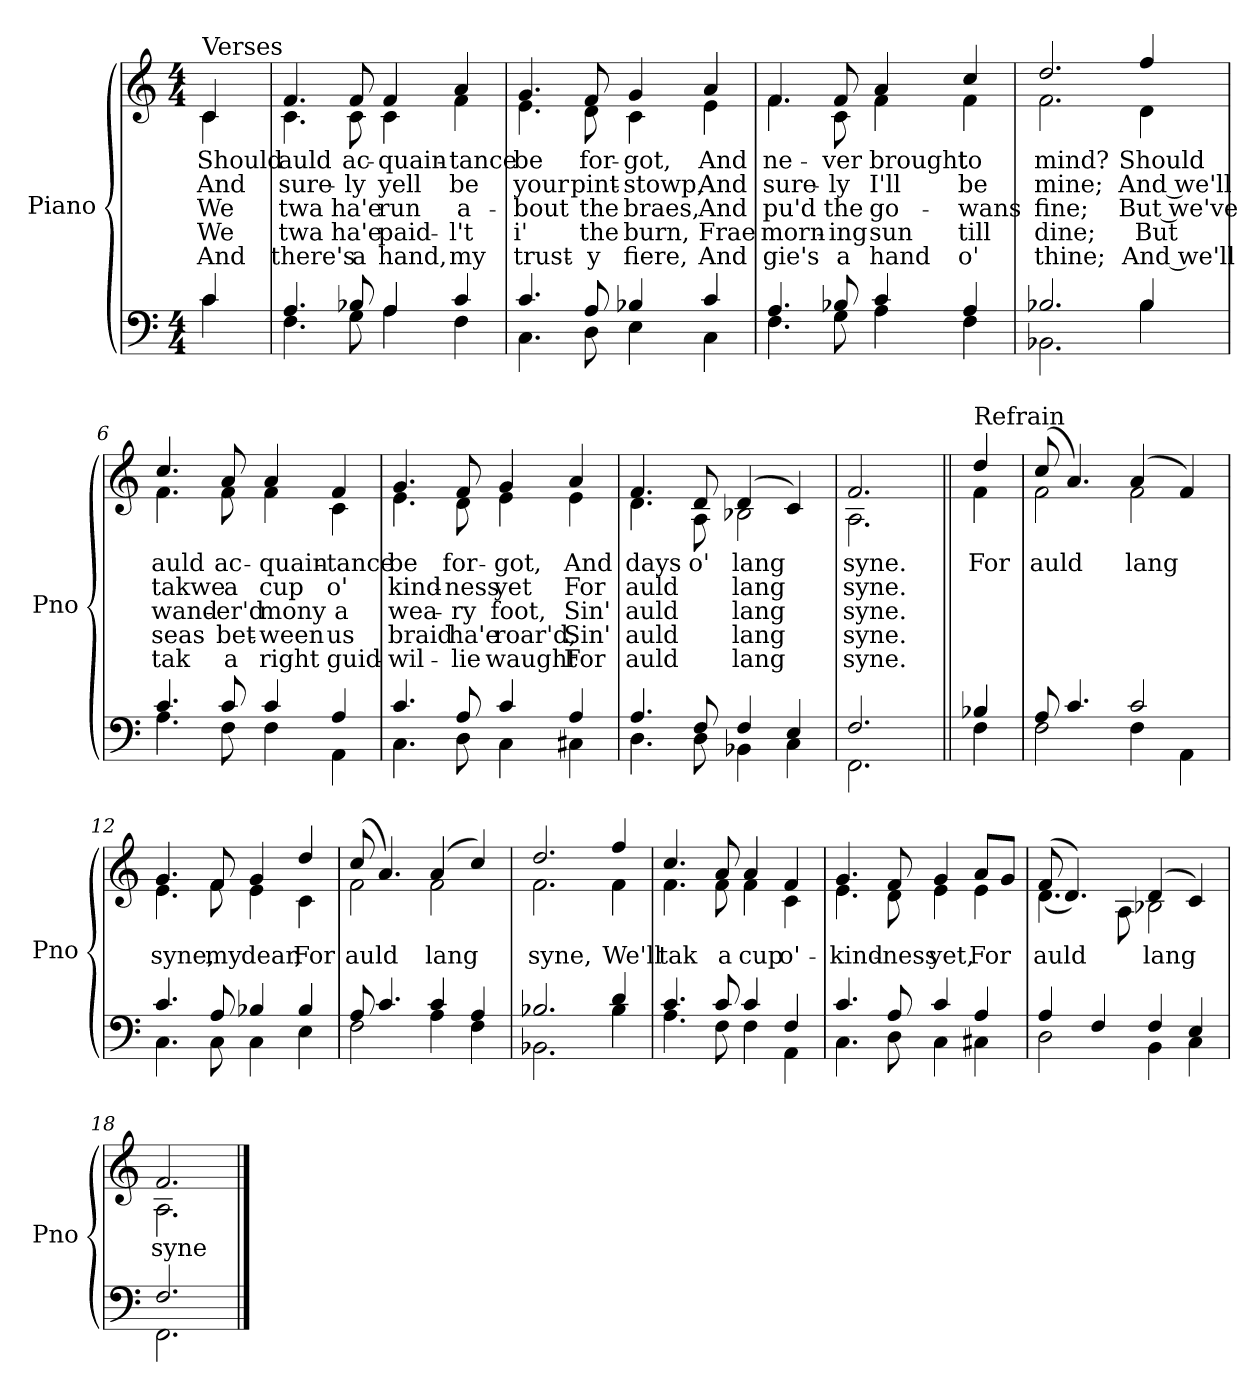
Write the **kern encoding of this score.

**kern	**kern	**text	**text	**text	**text	**text
*part1	*part1	*part1	*part1	*part1	*part1	*part1
*staff2	*staff1	*staff1	*staff1	*staff1	*staff1	*staff1
*I"Piano	*	*	*	*	*	*
*I'Pno	*	*	*	*	*	*
*clefF4	*clefG2	*	*	*	*	*
*k[]	*k[]	*	*	*	*	*
*C:	*C:	*	*	*	*	*
*M4/4	*M4/4	*	*	*	*	*
=1	=1	=1	=1	=1	=1	=1
*^	*^	*	*	*	*	*
!	!	!LO:TX:a:t=Verses	!	!	!	!	!	!
4c/	4c\	4c/	4c\	Should	And	We	We	And
=2	=2	=2	=2	=2	=2	=2	=2	=2
4.A/	4.F\	4.f/	4.c\	auld	sure-	twa	twa	there's
8B-X/	8G\	8f/	8c\	ac-	-ly	ha'e	ha'e	a
4A/	4A\	4f/	4c\	-quain-	yell	run	paid-	hand,
4c/	4F\	4a/	4f\	-tance	be	a-	-l't	my
=3	=3	=3	=3	=3	=3	=3	=3	=3
4.c/	4.C\	4.g/	4.e\	be	your	-bout	i'	trust-
8A/	8D\	8f/	8d\	for-	pint-	the	the	-y
4B-X/	4E\	4g/	4c\	-got,	-stowp,	braes,	burn,	fiere,
4c/	4C\	4a/	4e\	And	And	And	Frae	And
=4	=4	=4	=4	=4	=4	=4	=4	=4
4.A/	4.F\	4.f/	4.f\	ne-	sure-	pu'd	morn-	gie's
8B-X/	8G\	8f/	8c\	-ver	-ly	the	-ing	a
4c/	4A\	4a/	4f\	brought	I'll	go-	sun	hand
4A/	4F\	4cc/	4f\	to	be	-wans	till	o'
=5	=5	=5	=5	=5	=5	=5	=5	=5
2.B-X/	2.BB-X\	2.dd/	2.f\	mind?	mine;	fine;	dine;	thine;
4B-/	4B-\	4ff/	4d\	Should	And we'll	But we've	But	And we'll
!!LO:LB:g=z	!!
=6	=6	=6	=6	=6	=6	=6	=6	=6
4.c/	4.A\	4.cc/	4.f\	auld	takwe	wand-	seas	tak
8c/	8F\	8a/	8f\	ac-	a	-er'd	bet-	a
4c/	4F\	4a/	4f\	-quain-	cup	mony	-ween	right
4A/	4AA\	4f/	4c\	-tance	o'	a	us	guid-
=7	=7	=7	=7	=7	=7	=7	=7	=7
4.c/	4.C\	4.g/	4.e\	be	kind-	wea-	braid	-wil-
8A/	8D\	8f/	8d\	for-	-ness	-ry	ha'e	-lie
4c/	4C\	4g/	4e\	-got,	yet	foot,	roar'd,	waught
4A/	4C#X\	4a/	4e\	And	For	Sin'	Sin'	For
=8	=8	=8	=8	=8	=8	=8	=8	=8
4.A/	4.D\	4.f/	4.d\	days	auld	auld	auld	auld
8F/	8D\	8d/	8A\	o'	.	.	.	.
4F/	4BB-X\	(4d/	2B-X\	lang	lang	lang	lang	lang
4E/	4C\	4c/)	.	.	.	.	.	.
=9	=9	=9	=9	=9	=9	=9	=9	=9
2.F/	2.FF\	2.f/	2.A\	syne.	syne.	syne.	syne.	syne.
!!LO:LB:g=z	!!
=10||	=10||	=10||	=10||	=10||	=10||	=10||	=10||	=10||
!	!	!LO:TX:a:t=Refrain	!	!	!	!	!	!
4B-X/	4F\	4dd/	4f\	For	.	.	.	.
=11	=11	=11	=11	=11	=11	=11	=11	=11
8A/	2F\	(8cc/	2f\	auld	.	.	.	.
4.c/	.	4.a/)	.	.	.	.	.	.
2c/	4F\	(4a/	2f\	lang	.	.	.	.
.	4AA\	4f/)	.	.	.	.	.	.
=12	=12	=12	=12	=12	=12	=12	=12	=12
4.c/	4.C\	4.g/	4.e\	syne,	.	.	.	.
8A/	8C\	8f/	8f\	my	.	.	.	.
4B-X/	4C\	4g/	4e\	dear,	.	.	.	.
4B-/	4E\	4dd/	4c\	For	.	.	.	.
=13	=13	=13	=13	=13	=13	=13	=13	=13
8A/	2F\	(8cc/	2f\	auld	.	.	.	.
4.c/	.	4.a/)	.	.	.	.	.	.
4c/	4A\	(4a/	2f\	lang	.	.	.	.
4A/	4F\	4cc/)	.	.	.	.	.	.
=14	=14	=14	=14	=14	=14	=14	=14	=14
2.B-X/	2.BB-X\	2.dd/	2.f\	syne,	.	.	.	.
4d/	4B-\	4ff/	4f\	We'll	.	.	.	.
!!LO:LB:g=z	!!
=15	=15	=15	=15	=15	=15	=15	=15	=15
4.c/	4.A\	4.cc/	4.f\	tak	.	.	.	.
8c/	8F\	8a/	8f\	a	.	.	.	.
4c/	4F\	4a/	4f\	cup	.	.	.	.
4F/	4AA\	4f/	4c\	o'-	.	.	.	.
=16	=16	=16	=16	=16	=16	=16	=16	=16
4.c/	4.C\	4.g/	4.e\	-kind-	.	.	.	.
8A/	8D\	8f/	8d\	-ness	.	.	.	.
4c/	4C\	4g/	4e\	yet,	.	.	.	.
4A/	4C#X\	8a/L	4e\	For	.	.	.	.
.	.	8g/J	.	.	.	.	.	.
=17	=17	=17	=17	=17	=17	=17	=17	=17
4A/	2D\	((8f/	4.d\	auld	.	.	.	.
.	.	4.d/))	.	.	.	.	.	.
4F/	.	.	.	.	.	.	.	.
.	.	.	8A\	.	.	.	.	.
4F/	4BB\	(4d/	2B-X\	lang	.	.	.	.
4E/	4C\	4c/)	.	.	.	.	.	.
=18	=18	=18	=18	=18	=18	=18	=18	=18
2.F/	2.FF\	2.f/	2.A\	syne	.	.	.	.
*v	*v	*	*	*	*	*	*	*
*	*v	*v	*	*	*	*	*
==	==	==	==	==	==	==
*-	*-	*-	*-	*-	*-	*-
